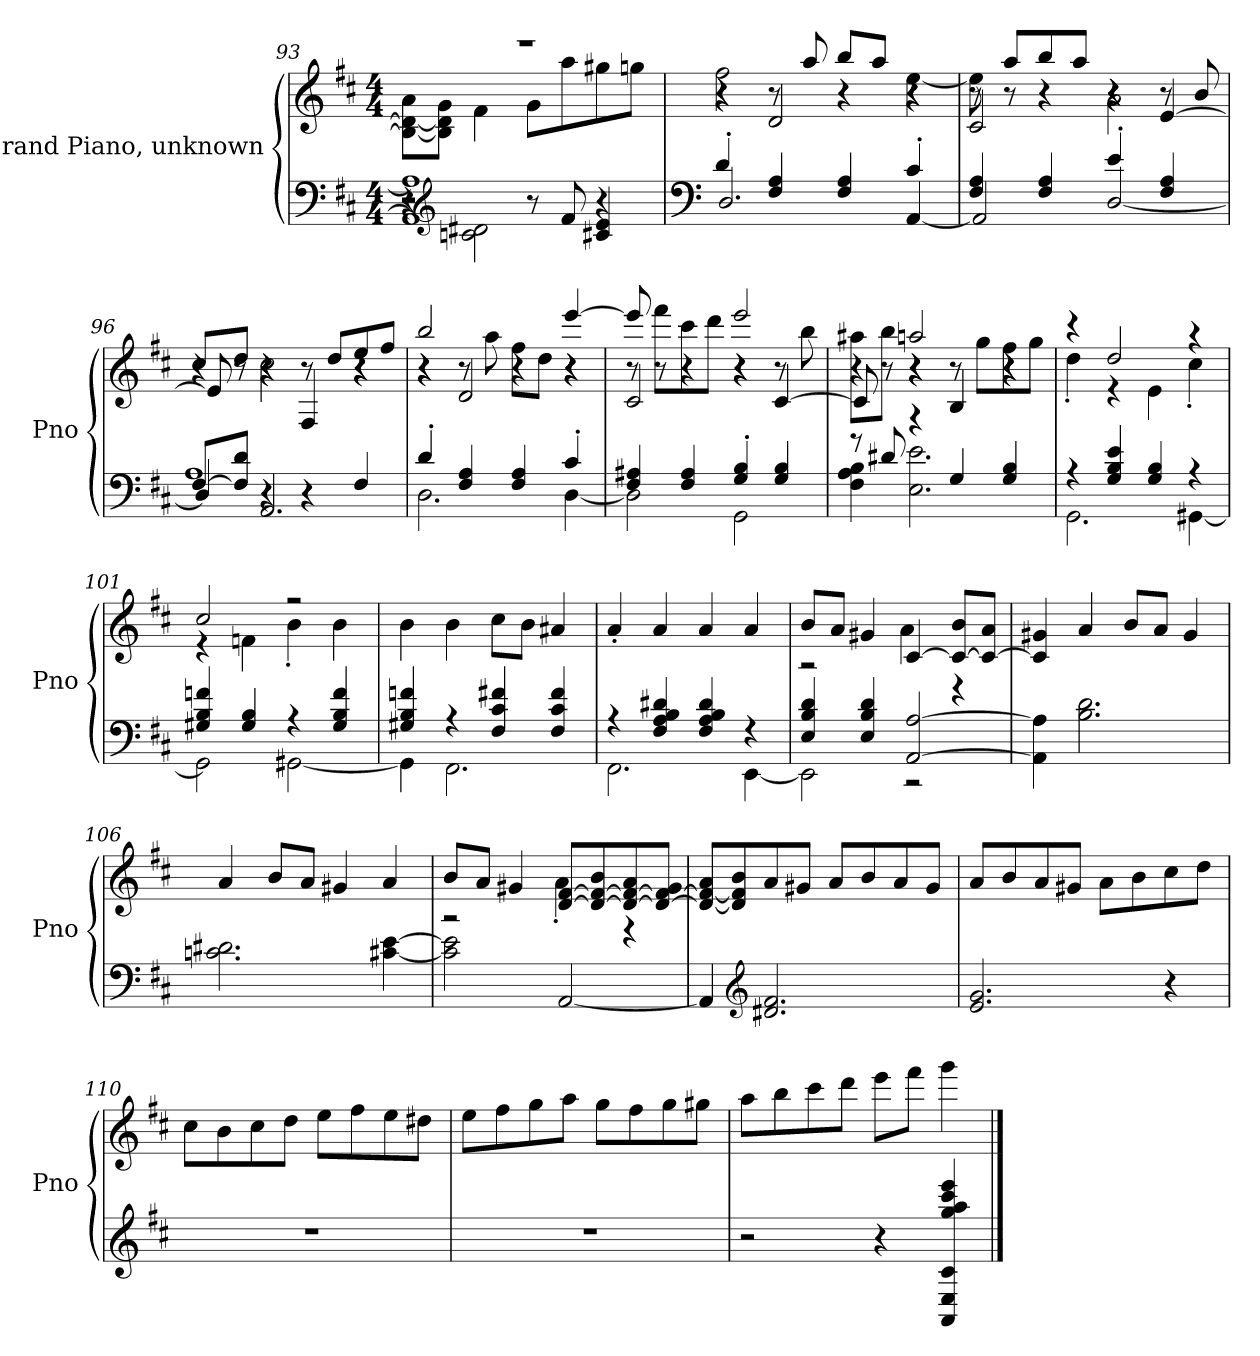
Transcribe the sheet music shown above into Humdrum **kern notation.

**kern	**kern
*part1	*part1
*staff2	*staff1
*I"Grand Piano, unknown	*
*I'Pno	*
*clefF4	*clefG2
*k[f#c#]	*k[f#c#]
*M4/4	*M4/4
=93	=93
*^	*^
*	*^	*	*
*	*	*^	*	*
2r	4r	1A]	1AA]	1r	8B\_ 8d\_ 8a\L
.	.	.	.	.	8B\] 8d\] 8g\J
*clefG2	*	*	*	*	*
.	2cn\ 2d#X\	.	.	.	4f#\
8r	.	.	.	.	8g\L
8f#/	.	.	.	.	8aa\
4c#X/ 4e/	4r	.	.	.	8gg#X\
.	.	.	.	.	8ggn\J
*v	*v	*v	*v	*	*
*	*v	*v
=94	=94
*clefF4	*
*^	*^
*	*	*	*^
4d'/	2.D/	4r	2ff#\	4r
4F#/ 4A/	.	8r	.	2d/
.	.	8aa/	.	.
4F#/ 4A/	.	8bb/L	4r	.
.	.	8aa/J	.	.
4c#'/	[4AA/	4r	[4ee\	4r
=95	=95	=95	=95	=95
4F#/ 4A/	2AA/]	8r	8ee\]	2c#/
.	.	8aa/L	8r	.
4F#/ 4A/	.	8bb/	4r	.
.	.	8aa/J	.	.
4e'/	[2D/	4r	2a\	4r
4F#/ 4A/	.	8r	.	[4e/
.	.	8b/	.	.
!!LO:LB:g=z	!!	!!
=96	=96	=96	=96	=96
*	*^	*	*	*
[8F#/L	1A	4D/]	8cc#/L	4r	8e/]
8F#/] 8d/J	.	.	8dd/J	.	8r
4r	.	2.AA/	4r	2cc#\	4r
4r	.	.	8r	.	4F#/
.	.	.	8dd/L	.	.
4F#/	.	.	8ee/	4r	4r
.	.	.	8ff#/J	.	.
*	*v	*v	*	*	*
=97	=97	=97	=97	=97
4d'/	2.D\	2bb/	4r	4r
4F#/ 4A/	.	.	8r	2d/
.	.	.	8aa\	.
4F#/ 4A/	.	4r	8ff#\L	.
.	.	.	8dd\J	.
4c#'/	[4D\	[4eee/	4r	4r
=98	=98	=98	=98	=98
4F#/ 4A#X/	2D\]	8eee/]	8r	2c#/
.	.	8r	8fff#\L	.
4F#/ 4A#/	.	4r	8ccc#\	.
.	.	.	8ddd\J	.
4G/' 4B/'	2GG\	2eee/	4r	4r
4G/ 4B/	.	.	8r	[4c#/
.	.	.	8bb\	.
=99	=99	=99	=99	=99
8r	4F#\ 4A\ 4B\	4r	8aa#X\L	8c#/]
8d#X/	.	.	8bb\J	8r
4r	2.E\ 2.e\	2aan/	4r	4r
4G/	.	.	8r	4B/
.	.	.	8gg\L	.
4G/ 4B/	.	4r	8ff#\	4r
.	.	.	8gg\J	.
*	*	*	*v	*v
=100	=100	=100	=100
4r	2.GG\	4r	4dd'\
4G/ 4B/ 4e/	.	2dd/	4r
4G/ 4B/	.	.	4e\
4r	[4GG#X\	4r	4cc#'\
!!LO:LB:g=z	!!
=101	=101	=101	=101
4G#X/ 4B/ 4fn/	2GG#\]	2cc#/	4r
4G#/ 4B/	.	.	4fn\
4r	[2GG#X\	2r	4b'\
4G#/ 4B/ 4f/	.	.	4b\
*	*	*v	*v
=102	=102	=102
4G#X/ 4B/ 4fn/	4GG#\]	4b\
4r	2.FF#\	4b\
4F#/ 4c#/ 4f#X/	.	8cc#\L
.	.	8b\J
4F#/ 4c#/ 4f#/	.	4a#X/
=103	=103	=103
4r	2.FF#\	4a'/
4F#/ 4A/ 4B/ 4d#X/	.	4a/
4F#/ 4A/ 4B/ 4d#/	.	4a/
4r	[4EE\	4a/
=104	=104	=104
*	*	*^
4E/ 4B/ 4d/	2EE\]	8b/L	2r
.	.	8a/J	.
4E/ 4B/ 4d/	.	4g#X/	.
[2AA/ [2A/	2r	[4c#/	4a\
.	.	8c#/_ 8b/L	4r
.	.	8c#/_ 8a/J	.
*v	*v	*	*
*	*v	*v
=105	=105
4AA\] 4A\]	4c#/] 4g#X/
2.B\ 2.d\	4a/
.	8b/L
.	8a/J
.	4g#/
!!LO:PB:g=z
=106	=106
2.cn\ 2.d#X\	4a/
.	8b/L
.	8a/J
.	4g#X/
[4c#X\ [4e\	4a/
=107	=107
*	*^
2c#\] 2e\]	8b/L	2r
.	8a/J	.
.	4g#X/	.
[2AA/	[8d/ [8f#/L	4a'\
.	8d/_ 8f#/_ 8b/	.
.	8d/_ 8f#/_ 8a/	4r
.	8d/_ 8f#/_ 8g#/J	.
*	*v	*v
=108	=108
4AA/]	8d/_ 8f#/_ 8a/L
.	8d/] 8f#/] 8b/
*clefG2	*
2.d#X/ 2.f#/	8a/
.	8g#X/J
.	8a/L
.	8b/
.	8a/
.	8g#/J
=109	=109
2.e/ 2.g/	8a/L
.	8b/
.	8a/
.	8g#X/J
.	8a\L
.	8b\
4r	8cc#\
.	8dd\J
!!LO:LB:g=z
=110	=110
1r	8cc#\L
.	8b\
.	8cc#\
.	8dd\J
.	8ee\L
.	8ff#\
.	8ee\
.	8dd#X\J
=111	=111
1r	8ee\L
.	8ff#\
.	8gg\
.	8aa\J
.	8gg\L
.	8ff#\
.	8gg\
.	8gg#X\J
=112	=112
2r	8aa\L
.	8bb\
.	8ccc#\
.	8ddd\J
4r	8eee\L
.	8fff#\J
4AA/ 4E/ 4c#/ 4gg/ 4aa/ 4ccc#/ 4eee/	4ggg\
==	==
*-	*-
